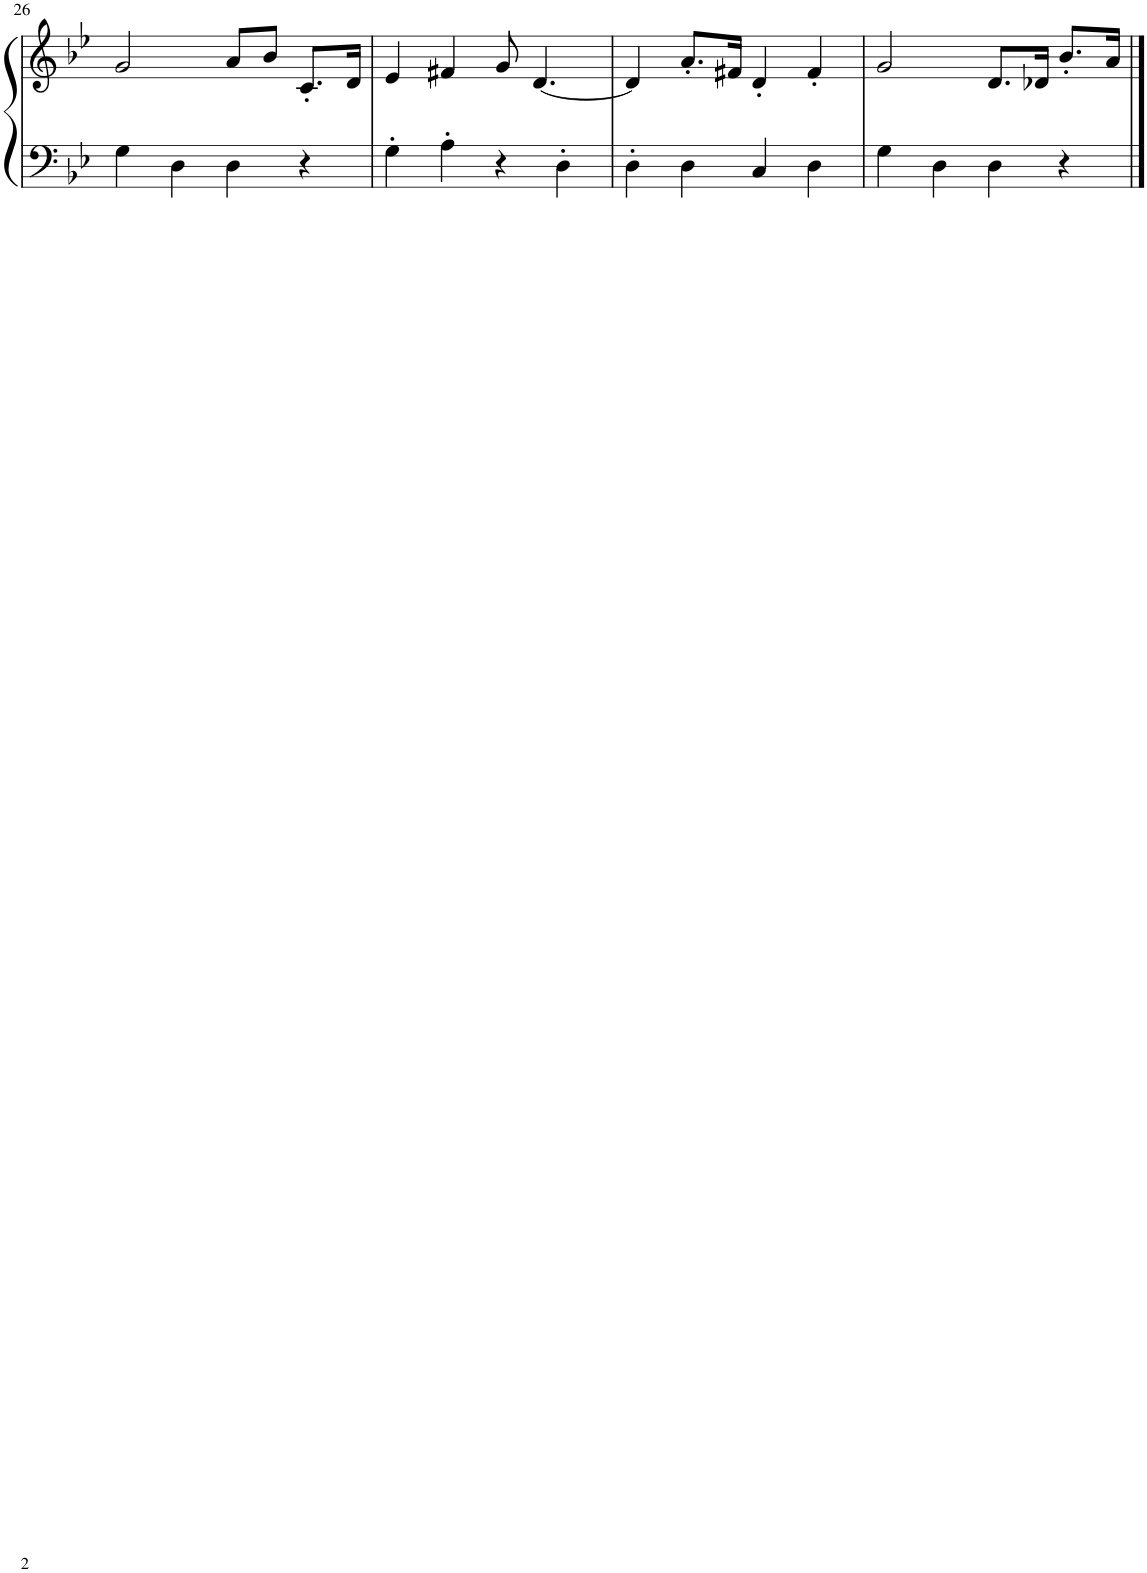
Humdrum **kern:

**kern	**kern
*part1	*part1
*staff2	*staff1
*I"Piano	*
*I'Pno.	*
!!LO:PB:g=z
*clefF4	*clefG2
*k[b-e-]	*k[b-e-]
*M4/4	*M4/4
=26	=26
4G\	2g/
4D\	.
4D\	8a/L
.	8b-/J
4r	8.c'/L
.	16d/Jk
=27	=27
4G'\	4e-/
4A'\	4f#X/
4r	8g/
.	[4.d/
4D'\	.
=28	=28
4D'\	4d/]
4D\	8.a'/L
.	16f#X/Jk
4C/	4d'/
4D\	4f#'/
=29	=29
4G\	2g/
4D\	.
4D\	8.d/L
.	16d-X/Jk
4r	8.b-'/L
.	16a/Jk
==	==
*-	*-
